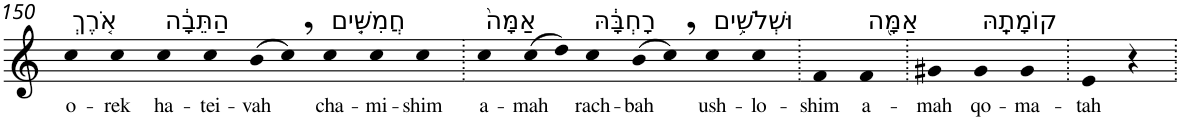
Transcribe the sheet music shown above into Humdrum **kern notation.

**kern	**text
*part1	*part1
*staff1	*staff1
*I"Piano	*
*I'Pno	*
!!LO:PB:g=z
*clefG2	*
*k[]	*
=150	=150
!LO:TX:a:t=אֹ֚רֶךְ	!
!	!LO:LY:b
4cc	o-
!	!LO:LY:b
4cc	-rek
!LO:TX:a:t=הַתֵּבָ֔ה	!
!	!LO:LY:b
4cc	ha-
!	!LO:LY:b
4cc	-tei-
!	!LO:LY:b
(>8b	-vah
8cc,)	.
!LO:TX:a:t=חֲמִשִּׁ֤ים	!
!	!LO:LY:b
4cc	cha-
!	!LO:LY:b
4cc	-mi-
!	!LO:LY:b
4cc	-shim
=151.	=151.
!LO:TX:a:t=אַמָּה֙	!
!	!LO:LY:b
4cc	a-
!	!LO:LY:b
(>8cc	-mah
8dd)	.
!LO:TX:a:t=רָחְבָּ֔הּ	!
!	!LO:LY:b
4cc	rach-
!	!LO:LY:b
(>8b	-bah
8cc,)	.
!LO:TX:a:t=וּשְׁלֹשִׁ֥ים	!
!	!LO:LY:b
4cc	ush-
!	!LO:LY:b
4cc	-lo-
=152.	=152.
!	!LO:LY:b
4f	-shim
!LO:TX:a:t=אַמָּ֖ה	!
!	!LO:LY:b
4f	a-
=153.	=153.
!	!LO:LY:b
4g#X	-mah
!LO:TX:a:t=קוֹמָתָֽהּ	!
!	!LO:LY:b
4g#	qo-
!	!LO:LY:b
4g#	-ma-
=154.	=154.
!	!LO:LY:b
4e	-tah
4r	.
=.	=.
*-	*-
